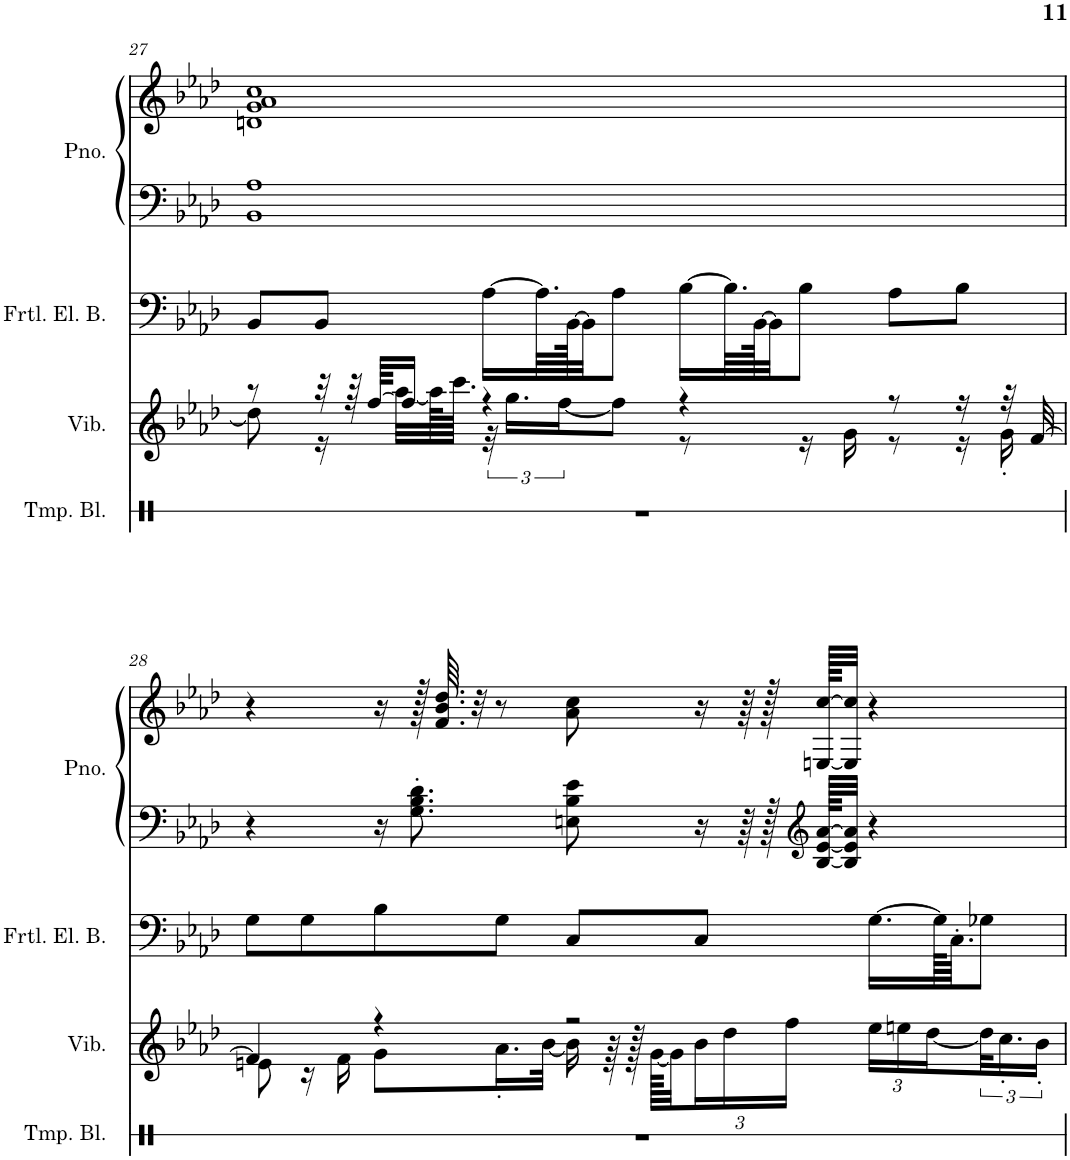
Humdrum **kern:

**kern	**kern	**kern	**kern	**kern
*part4	*part3	*part2	*part1	*part1
*staff5	*staff4	*staff3	*staff2	*staff1
*I"Temple Blocks	*I"Vibraphone	*I"Fretless Electric Bass	*I"Piano, Donna Lee	*
*I'Tmp. Bl.	*I'Vib.	*I'Frtl. El. B.	*I'Pno.	*
!!LO:PB:g=z
*clefX	*clefG2	*clefF4	*clefF4	*clefG2
*	*	*Trd7c12	*	*
*k[]	*k[b-e-a-d-]	*k[b-e-a-d-]	*k[b-e-a-d-]	*k[b-e-a-d-]
*M4/4	*M4/4	*M4/4	*M4/4	*M4/4
=27	=27	=27	=27	=27
*	*^	*	*	*
1r	8r	8dd\]	8BB-/L	1BB- 1A-	1dn 1g 1a- 1cc
.	32r	16r	8BB-/J	.	.
.	64r	.	.	.	.
.	[64ff/KKLL	.	.	.	.
.	16ff/JJ]	[32aa-\LLL	.	.	.
.	.	128aa-\KL]	.	.	.
.	.	64.ccc\JJJJ	.	.	.
.	4r	48r	[16A-\LL	.	.
.	.	24.gg\LL	.	.	.
.	.	.	64.A-\LL]	.	.
.	.	[24ff\J	.	.	.
.	.	.	[128BB-\JK	.	.
.	.	.	32BB-\JJ]	.	.
.	.	8ff\J]	8A-\J	.	.
.	4r	8r	[16B-\LL	.	.
.	.	.	64.B-\LL]	.	.
.	.	.	[128BB-\JK	.	.
.	.	.	32BB-\JJ]	.	.
.	.	16r	8B-\J	.	.
.	.	16g\	.	.	.
.	8r	8r	8A-\L	.	.
.	16r	16r	8B-\J	.	.
.	32r	16g'\	.	.	.
.	[32f/	.	.	.	.
!!LO:LB:g=z
=28	=28	=28	=28	=28	=28
1r	4f/]	8en\	8G\L	4r	4r
.	.	16r	8G\	.	.
.	.	16f\	.	.	.
.	4r	8g\L	8B-\	16r	16r
.	.	.	.	8.G\' 8.B-\' 8.d-\'	128r
.	.	.	.	.	64.f/ 64.b-/ 64.dd-/
.	.	.	.	.	32r
.	.	16.a-'\L	8G\J	.	8r
.	.	[32b-\JJk	.	.	.
.	2r	16b-\]	8C/L	8En\ 8B-\ 8e-\	8a-\ 8cc\
.	.	64r	.	.	.
.	.	128r	.	.	.
.	.	[128g\KKLLL	.	.	.
.	.	32g\J]	.	.	.
*	*	*Xbrackettup	*	*	*
.	.	24b-\	8C/J	16r	16r
.	.	24dd-\	.	.	.
.	.	.	.	64r	64r
.	.	.	.	128r	128r
.	.	24ff\JJ	.	.	.
*	*	*	*	*clefG2	*
.	.	.	.	[128B-/ [128e-/ [128a-/KKLLL	[128En/ [128cc/KKLLL
.	.	.	.	32B-/] 32e-/] 32a-/]JJJ	32E/] 32cc/]JJJ
.	.	24ee-\LL	[16.G\LL	4r	4r
.	.	24een\	.	.	.
.	.	[24dd-\	.	.	.
.	.	.	128G\KLL]	.	.
.	.	.	64.C'\JJJ	.	.
*	*	*brackettup	*	*	*
.	.	48dd-\K]	8G-X\J	.	.
.	.	24.cc'\	.	.	.
.	.	24b-'\JJ	.	.	.
*	*v	*v	*	*	*
=	=	=	=	=
*-	*-	*-	*-	*-
